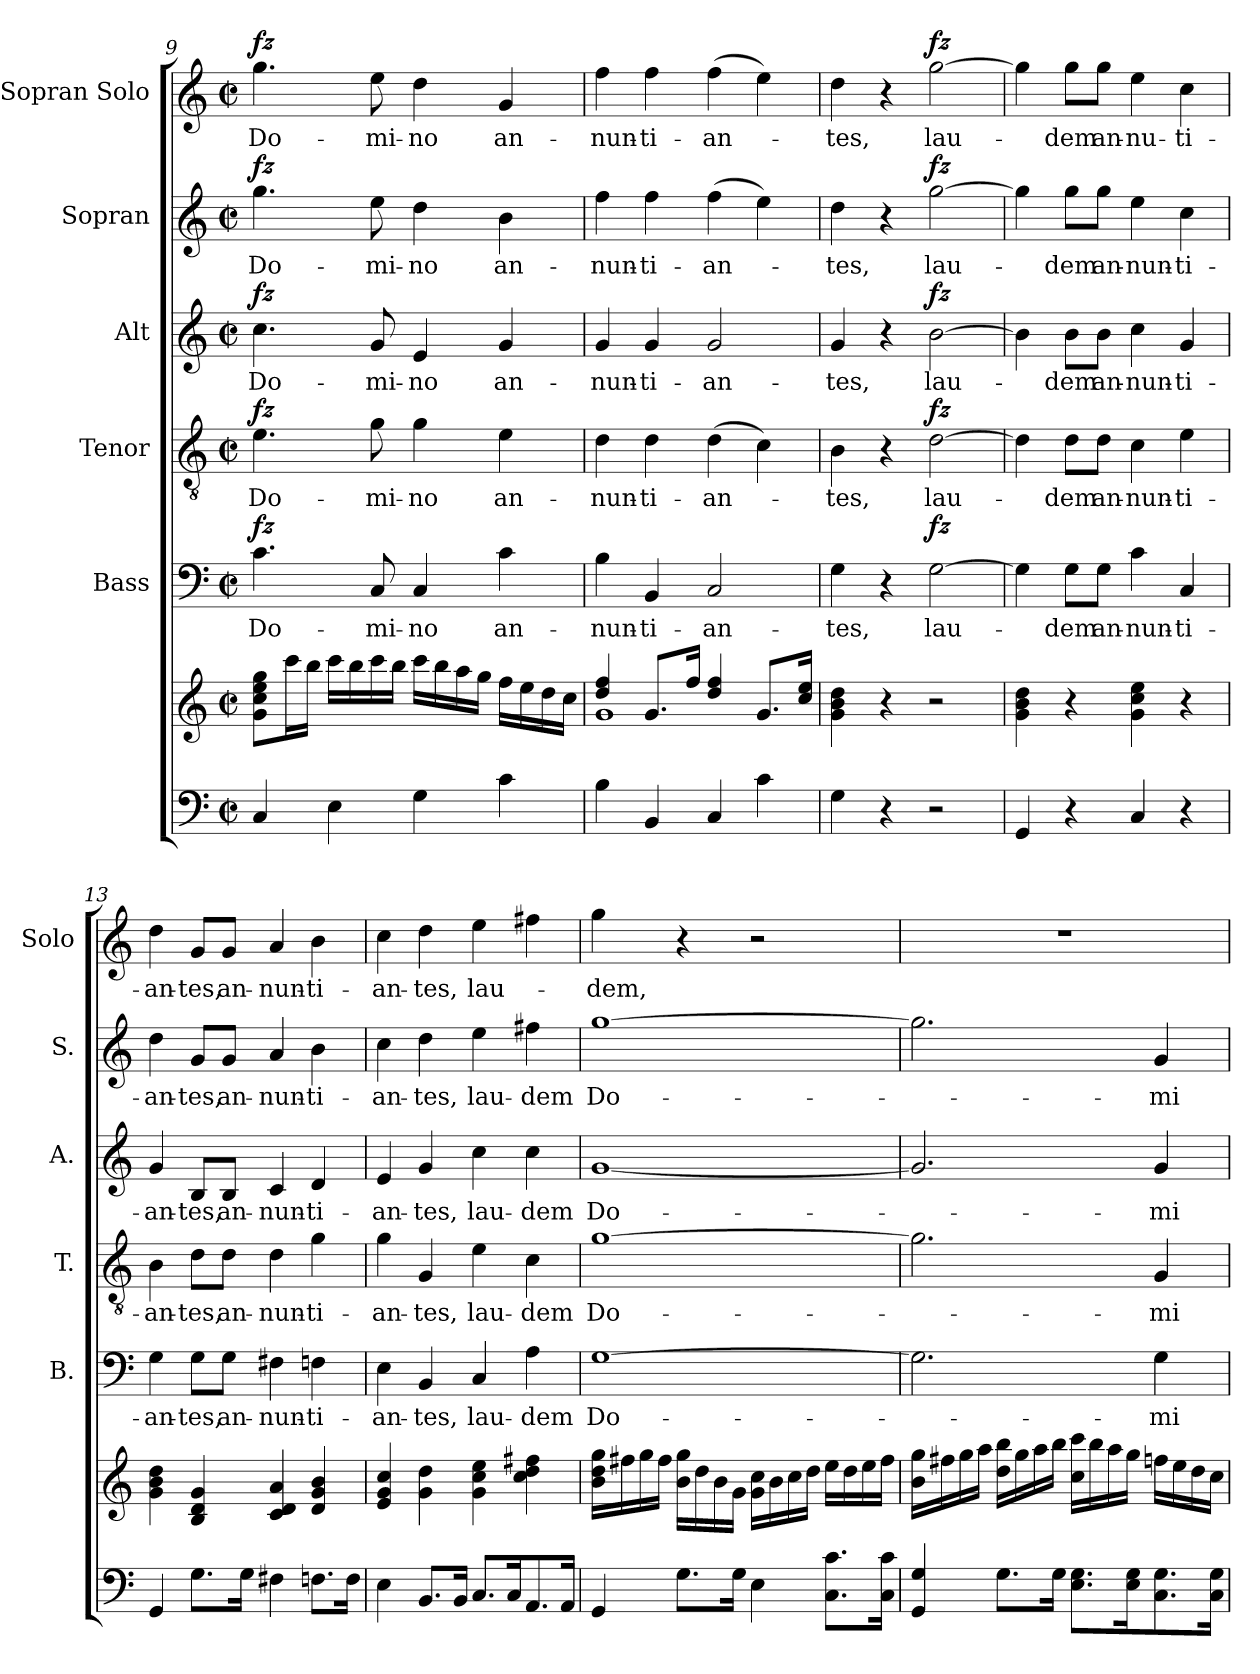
**kern	**kern	**kern	**text	**dynam	**kern	**text	**dynam	**kern	**text	**dynam	**kern	**text	**dynam	**kern	**text	**dynam
*part6	*part6	*part5	*part5	*part5	*part4	*part4	*part4	*part3	*part3	*part3	*part2	*part2	*part2	*part1	*part1	*part1
*staff7	*staff6	*staff5	*staff5	*staff5	*staff4	*staff4	*staff4	*staff3	*staff3	*staff3	*staff2	*staff2	*staff2	*staff1	*staff1	*staff1
*	*	*I"Bass	*	*	*I"Tenor	*	*	*I"Alt	*	*	*I"Sopran	*	*	*I"Sopran Solo	*	*
*	*	*I'B.	*	*	*I'T.	*	*	*I'A.	*	*	*I'S.	*	*	*I'Solo	*	*
*clefF4	*clefG2	*clefF4	*	*	*clefGv2	*	*	*clefG2	*	*	*clefG2	*	*	*clefG2	*	*
*k[]	*k[]	*k[]	*	*	*k[]	*	*	*k[]	*	*	*k[]	*	*	*k[]	*	*
*C:	*C:	*C:	*	*	*C:	*	*	*C:	*	*	*C:	*	*	*C:	*	*
*M2/2	*M2/2	*M2/2	*	*	*M2/2	*	*	*M2/2	*	*	*M2/2	*	*	*M2/2	*	*
*met(c|)	*met(c|)	*met(c|)	*	*	*met(c|)	*	*	*met(c|)	*	*	*met(c|)	*	*	*met(c|)	*	*
=9	=9	=9	=9	=9	=9	=9	=9	=9	=9	=9	=9	=9	=9	=9	=9	=9
!	!	!	!LO:LY:b	!LO:DY:a	!	!LO:LY:b	!LO:DY:a	!	!LO:LY:b	!LO:DY:a	!	!LO:LY:b	!LO:DY:a	!	!LO:LY:b	!LO:DY:a
4C/	8g\ 8cc\ 8ee\ 8gg\L	4.c\	Do-	fz	4.e\	Do-	fz	4.cc\	Do-	fz	4.gg\	Do-	fz	4.gg\	Do-	fz
.	16ccc\L	.	.	.	.	.	.	.	.	.	.	.	.	.	.	.
.	16bb\JJ	.	.	.	.	.	.	.	.	.	.	.	.	.	.	.
4E\	16ccc\LL	.	.	.	.	.	.	.	.	.	.	.	.	.	.	.
.	16bb\	.	.	.	.	.	.	.	.	.	.	.	.	.	.	.
!	!	!	!LO:LY:b	!	!	!LO:LY:b	!	!	!LO:LY:b	!	!	!LO:LY:b	!	!	!LO:LY:b	!
.	16ccc\	8C/	-mi-	.	8g\	-mi-	.	8g/	-mi-	.	8ee\	-mi-	.	8ee\	-mi-	.
.	16bb\JJ	.	.	.	.	.	.	.	.	.	.	.	.	.	.	.
!	!	!	!LO:LY:b	!	!	!LO:LY:b	!	!	!LO:LY:b	!	!	!LO:LY:b	!	!	!LO:LY:b	!
4G\	16ccc\LL	4C/	-no	.	4g\	-no	.	4e/	-no	.	4dd\	-no	.	4dd\	-no	.
.	16bb\	.	.	.	.	.	.	.	.	.	.	.	.	.	.	.
.	16aa\	.	.	.	.	.	.	.	.	.	.	.	.	.	.	.
.	16gg\JJ	.	.	.	.	.	.	.	.	.	.	.	.	.	.	.
!	!	!	!LO:LY:b	!	!	!LO:LY:b	!	!	!LO:LY:b	!	!	!LO:LY:b	!	!	!LO:LY:b	!
4c\	16ff\LL	4c\	an-	.	4e\	an-	.	4g/	an-	.	4b\	an-	.	4g/	an-	.
.	16ee\	.	.	.	.	.	.	.	.	.	.	.	.	.	.	.
.	16dd\	.	.	.	.	.	.	.	.	.	.	.	.	.	.	.
.	16cc\JJ	.	.	.	.	.	.	.	.	.	.	.	.	.	.	.
=10	=10	=10	=10	=10	=10	=10	=10	=10	=10	=10	=10	=10	=10	=10	=10	=10
*	*^	*	*	*	*	*	*	*	*	*	*	*	*	*	*	*
!	!	!	!	!LO:LY:b	!	!	!LO:LY:b	!	!	!LO:LY:b	!	!	!LO:LY:b	!	!	!LO:LY:b	!
4B\	4dd/ 4ff/	1g	4B\	-nun-	.	4d\	-nun-	.	4g/	-nun-	.	4ff\	-nun-	.	4ff\	-nun-	.
!	!	!	!	!LO:LY:b	!	!	!LO:LY:b	!	!	!LO:LY:b	!	!	!LO:LY:b	!	!	!LO:LY:b	!
4BB/	8.g/L	.	4BB/	-ti-	.	4d\	-ti-	.	4g/	-ti-	.	4ff\	-ti-	.	4ff\	-ti-	.
.	16ff/Jk	.	.	.	.	.	.	.	.	.	.	.	.	.	.	.	.
!	!	!	!	!LO:LY:b	!	!	!LO:LY:b	!	!	!LO:LY:b	!	!	!LO:LY:b	!	!	!LO:LY:b	!
4C/	4dd/ 4ff/	.	2C/	-an-	.	(>4d\	-an-	.	2g/	-an-	.	(>4ff\	-an-	.	(>4ff\	-an-	.
4c\	8.g/L	.	.	.	.	4c\)	.	.	.	.	.	4ee\)	.	.	4ee\)	.	.
.	16cc/ 16ee/Jk	.	.	.	.	.	.	.	.	.	.	.	.	.	.	.	.
*	*v	*v	*	*	*	*	*	*	*	*	*	*	*	*	*	*	*
!!LO:PB:g=z
=11	=11	=11	=11	=11	=11	=11	=11	=11	=11	=11	=11	=11	=11	=11	=11	=11
!	!	!	!LO:LY:b	!	!	!LO:LY:b	!	!	!LO:LY:b	!	!	!LO:LY:b	!	!	!LO:LY:b	!
4G\	4g\ 4b\ 4dd\	4G\	-tes,	.	4B\	-tes,	.	4g/	-tes,	.	4dd\	-tes,	.	4dd\	-tes,	.
4r	4r	4r	.	.	4r	.	.	4r	.	.	4r	.	.	4r	.	.
!	!	!	!LO:LY:b	!LO:DY:a	!	!LO:LY:b	!LO:DY:a	!	!LO:LY:b	!LO:DY:a	!	!LO:LY:b	!LO:DY:a	!	!LO:LY:b	!LO:DY:a
2r	2r	[2G\	lau-	fz	[2d\	lau-	fz	[2b\	lau-	fz	[2gg\	lau-	fz	[2gg\	lau-	fz
=12	=12	=12	=12	=12	=12	=12	=12	=12	=12	=12	=12	=12	=12	=12	=12	=12
4GG/	4g\ 4b\ 4dd\	4G\]	.	.	4d\]	.	.	4b\]	.	.	4gg\]	.	.	4gg\]	.	.
!	!	!	!LO:LY:b	!	!	!LO:LY:b	!	!	!LO:LY:b	!	!	!LO:LY:b	!	!	!LO:LY:b	!
4r	4r	8G\L	-dem	.	8d\L	-dem	.	8b\L	-dem	.	8gg\L	-dem	.	8gg\L	-dem	.
!	!	!	!LO:LY:b	!	!	!LO:LY:b	!	!	!LO:LY:b	!	!	!LO:LY:b	!	!	!LO:LY:b	!
.	.	8G\J	an-	.	8d\J	an-	.	8b\J	an-	.	8gg\J	an-	.	8gg\J	an-	.
!	!	!	!LO:LY:b	!	!	!LO:LY:b	!	!	!LO:LY:b	!	!	!LO:LY:b	!	!	!LO:LY:b	!
4C/	4g\ 4cc\ 4ee\	4c\	-nun-	.	4c\	-nun-	.	4cc\	-nun-	.	4ee\	-nun-	.	4ee\	-nu-	.
!	!	!	!LO:LY:b	!	!	!LO:LY:b	!	!	!LO:LY:b	!	!	!LO:LY:b	!	!	!LO:LY:b	!
4r	4r	4C/	-ti-	.	4e\	-ti-	.	4g/	-ti-	.	4cc\	-ti-	.	4cc\	-ti-	.
=13	=13	=13	=13	=13	=13	=13	=13	=13	=13	=13	=13	=13	=13	=13	=13	=13
!	!	!	!LO:LY:b	!	!	!LO:LY:b	!	!	!LO:LY:b	!	!	!LO:LY:b	!	!	!LO:LY:b	!
4GG/	4g\ 4b\ 4dd\	4G\	-an-	.	4B\	-an-	.	4g/	-an-	.	4dd\	-an-	.	4dd\	-an-	.
!	!	!	!LO:LY:b	!	!	!LO:LY:b	!	!	!LO:LY:b	!	!	!LO:LY:b	!	!	!LO:LY:b	!
8.G\L	4B/ 4d/ 4g/	8G\L	-tes,	.	8d\L	-tes,	.	8B/L	-tes,	.	8g/L	-tes,	.	8g/L	-tes,	.
!	!	!	!LO:LY:b	!	!	!LO:LY:b	!	!	!LO:LY:b	!	!	!LO:LY:b	!	!	!LO:LY:b	!
.	.	8G\J	an-	.	8d\J	an-	.	8B/J	an-	.	8g/J	an-	.	8g/J	an-	.
16G\Jk	.	.	.	.	.	.	.	.	.	.	.	.	.	.	.	.
!	!	!	!LO:LY:b	!	!	!LO:LY:b	!	!	!LO:LY:b	!	!	!LO:LY:b	!	!	!LO:LY:b	!
4F#X\	4c/ 4d/ 4a/	4F#X\	-nun-	.	4d\	-nun-	.	4c/	-nun-	.	4a/	-nun-	.	4a/	-nun-	.
!	!	!	!LO:LY:b	!	!	!LO:LY:b	!	!	!LO:LY:b	!	!	!LO:LY:b	!	!	!LO:LY:b	!
8.Fn\L	4d/ 4g/ 4b/	4Fn\	-ti-	.	4g\	-ti-	.	4d/	-ti-	.	4b\	-ti-	.	4b\	-ti-	.
16F\Jk	.	.	.	.	.	.	.	.	.	.	.	.	.	.	.	.
=14	=14	=14	=14	=14	=14	=14	=14	=14	=14	=14	=14	=14	=14	=14	=14	=14
!	!	!	!LO:LY:b	!	!	!LO:LY:b	!	!	!LO:LY:b	!	!	!LO:LY:b	!	!	!LO:LY:b	!
4E\	4e/ 4g/ 4cc/	4E\	-an-	.	4g\	-an-	.	4e/	-an-	.	4cc\	-an-	.	4cc\	-an-	.
!	!	!	!LO:LY:b	!	!	!LO:LY:b	!	!	!LO:LY:b	!	!	!LO:LY:b	!	!	!LO:LY:b	!
8.BB/L	4g\ 4dd\	4BB/	-tes,	.	4G/	-tes,	.	4g/	-tes,	.	4dd\	-tes,	.	4dd\	-tes,	.
16BB/Jk	.	.	.	.	.	.	.	.	.	.	.	.	.	.	.	.
!	!	!	!LO:LY:b	!	!	!LO:LY:b	!	!	!LO:LY:b	!	!	!LO:LY:b	!	!	!LO:LY:b	!
8.C/L	4g\ 4cc\ 4ee\	4C/	lau-	.	4e\	lau-	.	4cc\	lau-	.	4ee\	lau-	.	4ee\	lau-	.
16C/k	.	.	.	.	.	.	.	.	.	.	.	.	.	.	.	.
!	!	!	!LO:LY:b	!	!	!LO:LY:b	!	!	!LO:LY:b	!	!	!LO:LY:b	!	!	!	!
8.AA/	4cc\ 4dd\ 4ff#X\	4A\	-dem	.	4c\	-dem	.	4cc\	-dem	.	4ff#X\	-dem	.	4ff#X\	.	.
16AA/Jk	.	.	.	.	.	.	.	.	.	.	.	.	.	.	.	.
=15	=15	=15	=15	=15	=15	=15	=15	=15	=15	=15	=15	=15	=15	=15	=15	=15
!	!	!	!LO:LY:b	!	!	!LO:LY:b	!	!	!LO:LY:b	!	!	!LO:LY:b	!	!	!LO:LY:b	!
4GG/	16b\ 16dd\ 16gg\LL	[1G	Do-	.	[1g	Do-	.	[1g	Do-	.	[1gg	Do-	.	4gg\	-dem,	.
.	16ff#X\	.	.	.	.	.	.	.	.	.	.	.	.	.	.	.
.	16gg\	.	.	.	.	.	.	.	.	.	.	.	.	.	.	.
.	16ff#\JJ	.	.	.	.	.	.	.	.	.	.	.	.	.	.	.
8.G\L	16b\ 16gg\LL	.	.	.	.	.	.	.	.	.	.	.	.	4r	.	.
.	16dd\	.	.	.	.	.	.	.	.	.	.	.	.	.	.	.
.	16b\	.	.	.	.	.	.	.	.	.	.	.	.	.	.	.
16G\Jk	16g\JJ	.	.	.	.	.	.	.	.	.	.	.	.	.	.	.
4E\	16g\ 16cc\LL	.	.	.	.	.	.	.	.	.	.	.	.	2r	.	.
.	16b\	.	.	.	.	.	.	.	.	.	.	.	.	.	.	.
.	16cc\	.	.	.	.	.	.	.	.	.	.	.	.	.	.	.
.	16dd\JJ	.	.	.	.	.	.	.	.	.	.	.	.	.	.	.
8.C\ 8.c\L	16ee\LL	.	.	.	.	.	.	.	.	.	.	.	.	.	.	.
.	16dd\	.	.	.	.	.	.	.	.	.	.	.	.	.	.	.
.	16ee\	.	.	.	.	.	.	.	.	.	.	.	.	.	.	.
16C\ 16c\Jk	16ff#\JJ	.	.	.	.	.	.	.	.	.	.	.	.	.	.	.
!!LO:LB:g=z
=16	=16	=16	=16	=16	=16	=16	=16	=16	=16	=16	=16	=16	=16	=16	=16	=16
4GG/ 4G/	16b\ 16gg\LL	2.G\]	.	.	2.g\]	.	.	2.g/]	.	.	2.gg\]	.	.	1r	.	.
.	16ff#X\	.	.	.	.	.	.	.	.	.	.	.	.	.	.	.
.	16gg\	.	.	.	.	.	.	.	.	.	.	.	.	.	.	.
.	16aa\JJ	.	.	.	.	.	.	.	.	.	.	.	.	.	.	.
8.G\L	16dd\ 16bb\LL	.	.	.	.	.	.	.	.	.	.	.	.	.	.	.
.	16gg\	.	.	.	.	.	.	.	.	.	.	.	.	.	.	.
.	16aa\	.	.	.	.	.	.	.	.	.	.	.	.	.	.	.
16G\Jk	16bb\JJ	.	.	.	.	.	.	.	.	.	.	.	.	.	.	.
8.E\ 8.G\L	16cc\ 16ccc\LL	.	.	.	.	.	.	.	.	.	.	.	.	.	.	.
.	16bb\	.	.	.	.	.	.	.	.	.	.	.	.	.	.	.
.	16aa\	.	.	.	.	.	.	.	.	.	.	.	.	.	.	.
16E\ 16G\k	16gg\JJ	.	.	.	.	.	.	.	.	.	.	.	.	.	.	.
!	!	!	!LO:LY:b	!	!	!LO:LY:b	!	!	!LO:LY:b	!	!	!LO:LY:b	!	!	!	!
8.C\ 8.G\	16ffn\LL	4G\	-mi-	.	4G/	-mi-	.	4g/	-mi-	.	4g/	-mi-	.	.	.	.
.	16ee\	.	.	.	.	.	.	.	.	.	.	.	.	.	.	.
.	16dd\	.	.	.	.	.	.	.	.	.	.	.	.	.	.	.
16C\ 16G\Jk	16cc\JJ	.	.	.	.	.	.	.	.	.	.	.	.	.	.	.
=	=	=	=	=	=	=	=	=	=	=	=	=	=	=	=	=
*-	*-	*-	*-	*-	*-	*-	*-	*-	*-	*-	*-	*-	*-	*-	*-	*-
